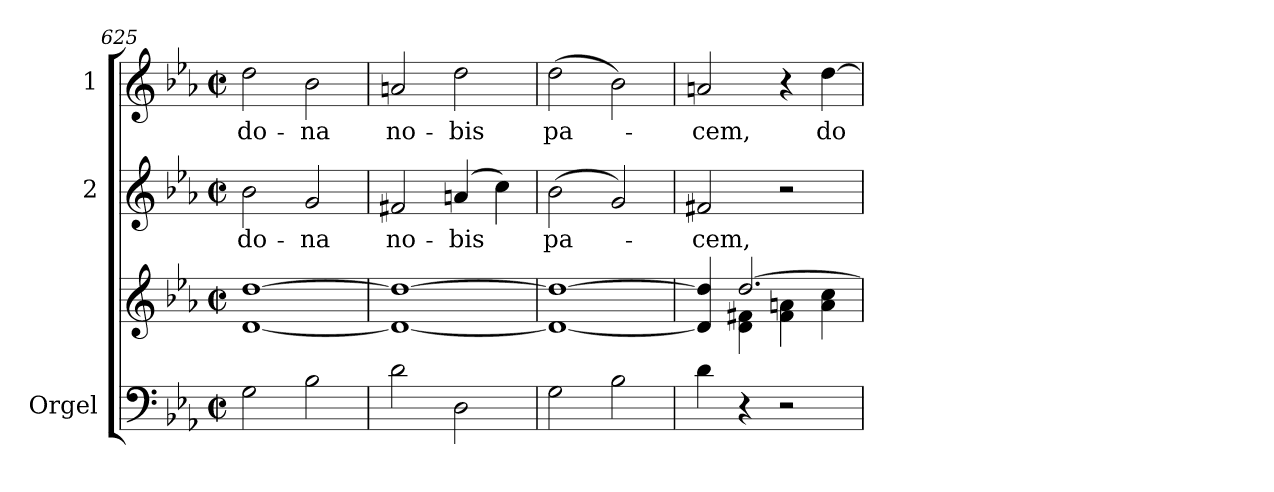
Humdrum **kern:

**kern	**kern	**kern	**text	**kern	**text
*part3	*part3	*part2	*part2	*part1	*part1
*staff4	*staff3	*staff2	*staff2	*staff1	*staff1
*I"Orgel	*	*I"2	*	*I"1	*
*I'Org.	*	*	*	*	*
*clefF4	*clefG2	*clefG2	*	*clefG2	*
*k[b-e-a-]	*k[b-e-a-]	*k[b-e-a-]	*	*k[b-e-a-]	*
*E-:	*E-:	*E-:	*	*E-:	*
*M2/2	*M2/2	*M2/2	*	*M2/2	*
*met(c|)	*met(c|)	*met(c|)	*	*met(c|)	*
=625	=625	=625	=625	=625	=625
!	!	!	!LO:LY:b	!	!LO:LY:b
2G\	[1d [1dd	2b-\	do-	2dd\	do-
!	!	!	!LO:LY:b	!	!LO:LY:b
2B-\	.	2g/	-na	2b-\	-na
=626	=626	=626	=626	=626	=626
!	!	!	!LO:LY:b	!	!LO:LY:b
2d\	1d_ 1dd_	2f#X/	no-	2an/	no-
!	!	!	!LO:LY:b	!	!LO:LY:b
2D\	.	(4an/	-bis	2dd\	-bis
.	.	4cc\)	.	.	.
=627	=627	=627	=627	=627	=627
!	!	!	!LO:LY:b	!	!LO:LY:b
2G\	1d_ 1dd_	(>2b-\	pa-	(>2dd\	pa-
2B-\	.	2g/)	.	2b-\)	.
=628	=628	=628	=628	=628	=628
*	*^	*	*	*	*
!	!	!	!	!LO:LY:b	!	!LO:LY:b
4d\	4d/] 4dd/]	4ryy	2f#X/	-cem,	2an/	-cem,
4r	[>2.dd/	4d\ 4f#X\	.	.	.	.
2r	.	4f#\ 4an\	2r	.	4r	.
!	!	!	!	!	!	!LO:LY:b
.	.	4a\ 4cc\	.	.	[4dd\	do-
*	*v	*v	*	*	*	*
=	=	=	=	=	=
*-	*-	*-	*-	*-	*-
